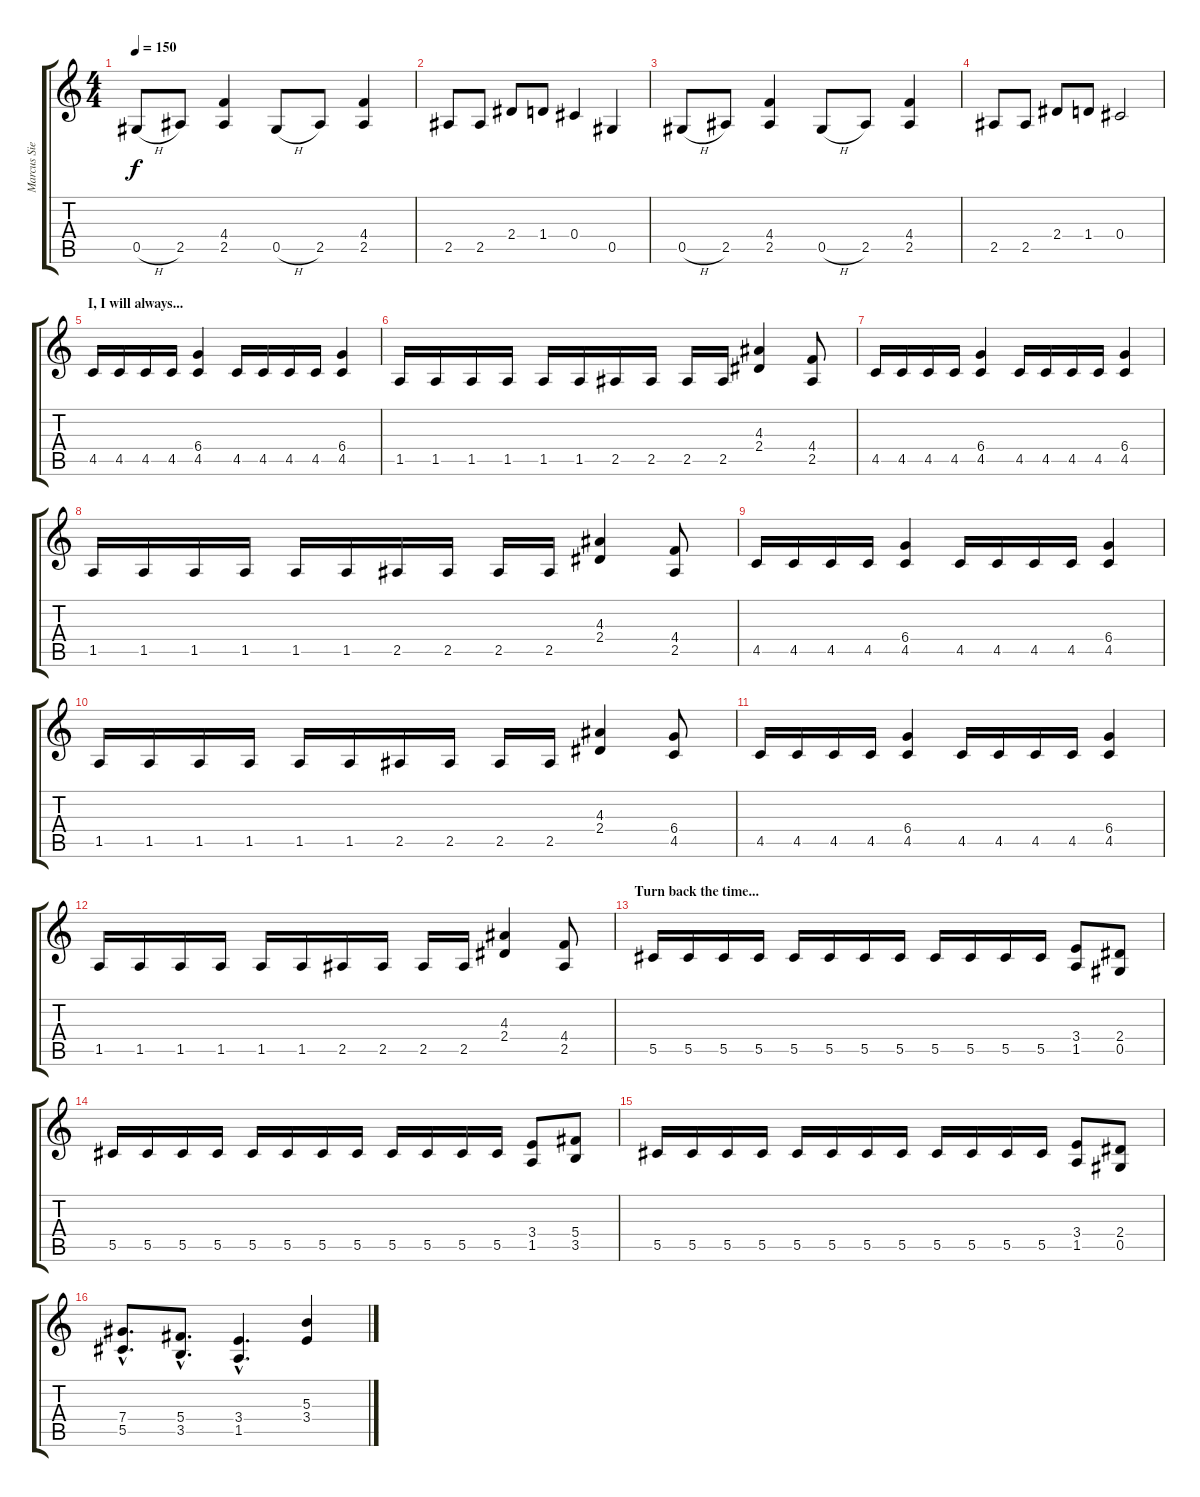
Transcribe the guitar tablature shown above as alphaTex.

\track ("Marcus Siepen" "Marcus Sie") {instrument distortionguitar}
\staff {score tabs}
\tuning (Eb4 Bb3 Gb3 Db3 Ab2 Eb2) {hide}
\ts (4 4)
\tempo 150
\clef g2
\ks c
0.5{h}.8{dy f} 2.5.8 (4.4 2.5).4 0.5{h}.8 2.5.8 (4.4 2.5).4 |
2.5.8 2.5.8 2.4.8 1.4.8 0.4.4 0.5.4 |
0.5{h}.8 2.5.8 (4.4 2.5).4 0.5{h}.8 2.5.8 (4.4 2.5).4 |
2.5.8 2.5.8 2.4.8 1.4.8 0.4.2 |
\section ("" "I, I will always...")
4.5.16 4.5.16 4.5.16 4.5.16 (6.4 4.5).4 4.5.16 4.5.16 4.5.16 4.5.16 (6.4 4.5).4 |
1.5.16 1.5.16 1.5.16 1.5.16 1.5.16 1.5.16 2.5.16 2.5.16 2.5.16 2.5.16 (4.3 2.4).4 (4.4 2.5).8 |
4.5.16 4.5.16 4.5.16 4.5.16 (6.4 4.5).4 4.5.16 4.5.16 4.5.16 4.5.16 (6.4 4.5).4 |
1.5.16 1.5.16 1.5.16 1.5.16 1.5.16 1.5.16 2.5.16 2.5.16 2.5.16 2.5.16 (4.3 2.4).4 (4.4 2.5).8 |
4.5.16 4.5.16 4.5.16 4.5.16 (6.4 4.5).4 4.5.16 4.5.16 4.5.16 4.5.16 (6.4 4.5).4 |
1.5.16 1.5.16 1.5.16 1.5.16 1.5.16 1.5.16 2.5.16 2.5.16 2.5.16 2.5.16 (4.3 2.4).4 (6.4 4.5).8 |
4.5.16 4.5.16 4.5.16 4.5.16 (6.4 4.5).4 4.5.16 4.5.16 4.5.16 4.5.16 (6.4 4.5).4 |
1.5.16 1.5.16 1.5.16 1.5.16 1.5.16 1.5.16 2.5.16 2.5.16 2.5.16 2.5.16 (4.3 2.4).4 (4.4 2.5).8 |
\section ("" "Turn back the time...")
5.5.16 5.5.16 5.5.16 5.5.16 5.5.16 5.5.16 5.5.16 5.5.16 5.5.16 5.5.16 5.5.16 5.5.16 (3.4 1.5).8 (2.4 0.5).8 |
5.5.16 5.5.16 5.5.16 5.5.16 5.5.16 5.5.16 5.5.16 5.5.16 5.5.16 5.5.16 5.5.16 5.5.16 (3.4 1.5).8 (5.4 3.5).8 |
5.5.16 5.5.16 5.5.16 5.5.16 5.5.16 5.5.16 5.5.16 5.5.16 5.5.16 5.5.16 5.5.16 5.5.16 (3.4 1.5).8 (2.4 0.5).8 |
(7.4{hac} 5.5{hac}).8{d} (5.4{hac} 3.5{hac}).8{d} (3.4{hac} 1.5{hac}).4{d} (5.3 3.4).4
